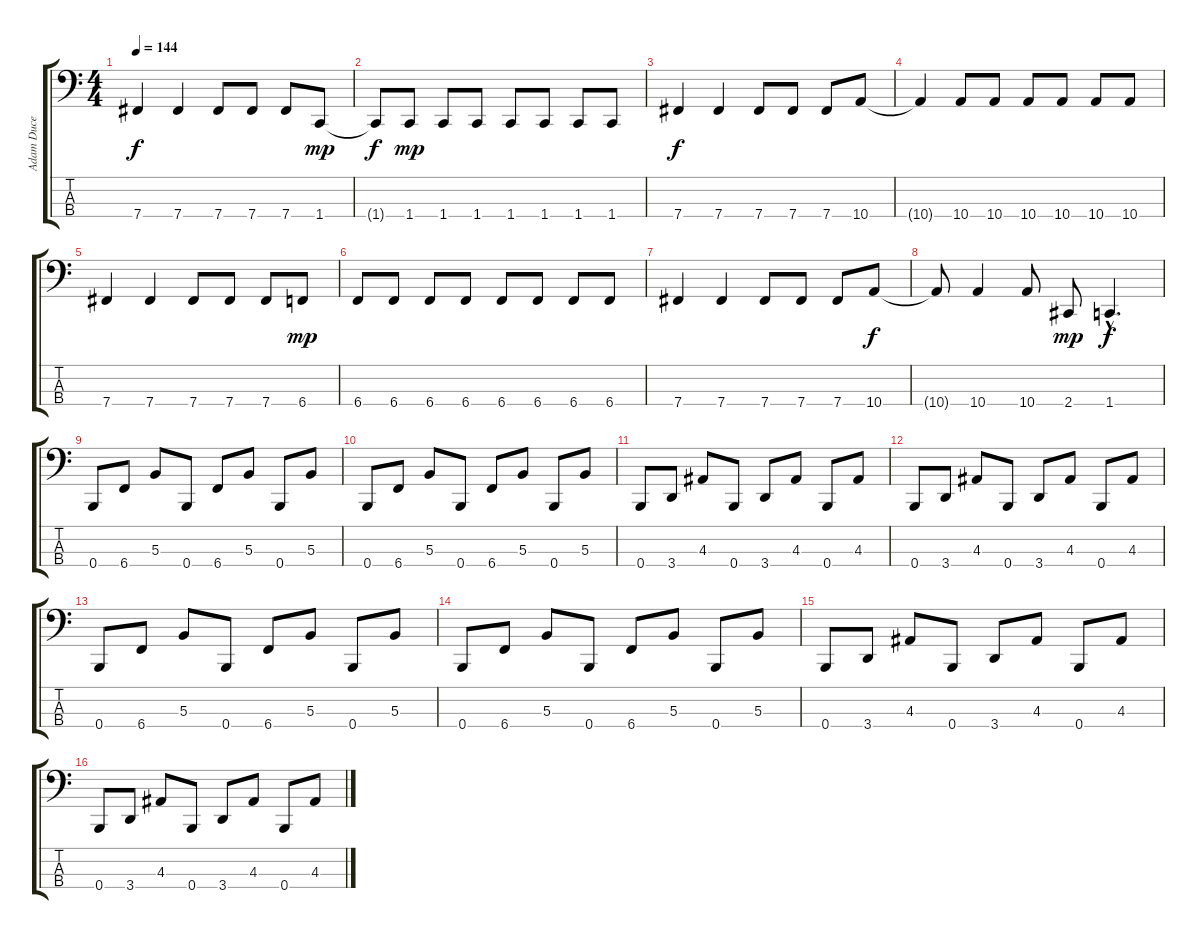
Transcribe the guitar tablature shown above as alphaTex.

\track ("Adam Duce" "Adam Duce") {instrument electricbasspick}
\staff {score tabs}
\tuning (E2 B1 Gb1 B0) {hide}
\ts (4 4)
\tempo 144
\clef f4
\ks c
7.4.4{dy f} 7.4.4 7.4.8 7.4.8 7.4.8 1.4.8{dy mp} |
1.4{t}.8{dy f} 1.4.8{dy mp} 1.4.8 1.4.8 1.4.8 1.4.8 1.4.8 1.4.8 |
7.4.4{dy f} 7.4.4 7.4.8 7.4.8 7.4.8 10.4.8 |
10.4{t}.4 10.4.8 10.4.8 10.4.8 10.4.8 10.4.8 10.4.8 |
7.4.4 7.4.4 7.4.8 7.4.8 7.4.8 6.4.8{dy mp} |
6.4.8 6.4.8 6.4.8 6.4.8 6.4.8 6.4.8 6.4.8 6.4.8 |
7.4.4 7.4.4 7.4.8 7.4.8 7.4.8 10.4.8{dy f} |
10.4{t}.8 10.4.4 10.4.8 2.4.8{dy mp} 1.4{hac}.4{d dy f} |
0.4.8 6.4.8 5.3.8 0.4.8 6.4.8 5.3.8 0.4.8 5.3.8 |
0.4.8 6.4.8 5.3.8 0.4.8 6.4.8 5.3.8 0.4.8 5.3.8 |
0.4.8 3.4.8 4.3.8 0.4.8 3.4.8 4.3.8 0.4.8 4.3.8 |
0.4.8 3.4.8 4.3.8 0.4.8 3.4.8 4.3.8 0.4.8 4.3.8 |
0.4.8 6.4.8 5.3.8 0.4.8 6.4.8 5.3.8 0.4.8 5.3.8 |
0.4.8 6.4.8 5.3.8 0.4.8 6.4.8 5.3.8 0.4.8 5.3.8 |
0.4.8 3.4.8 4.3.8 0.4.8 3.4.8 4.3.8 0.4.8 4.3.8 |
0.4.8 3.4.8 4.3.8 0.4.8 3.4.8 4.3.8 0.4.8 4.3.8
